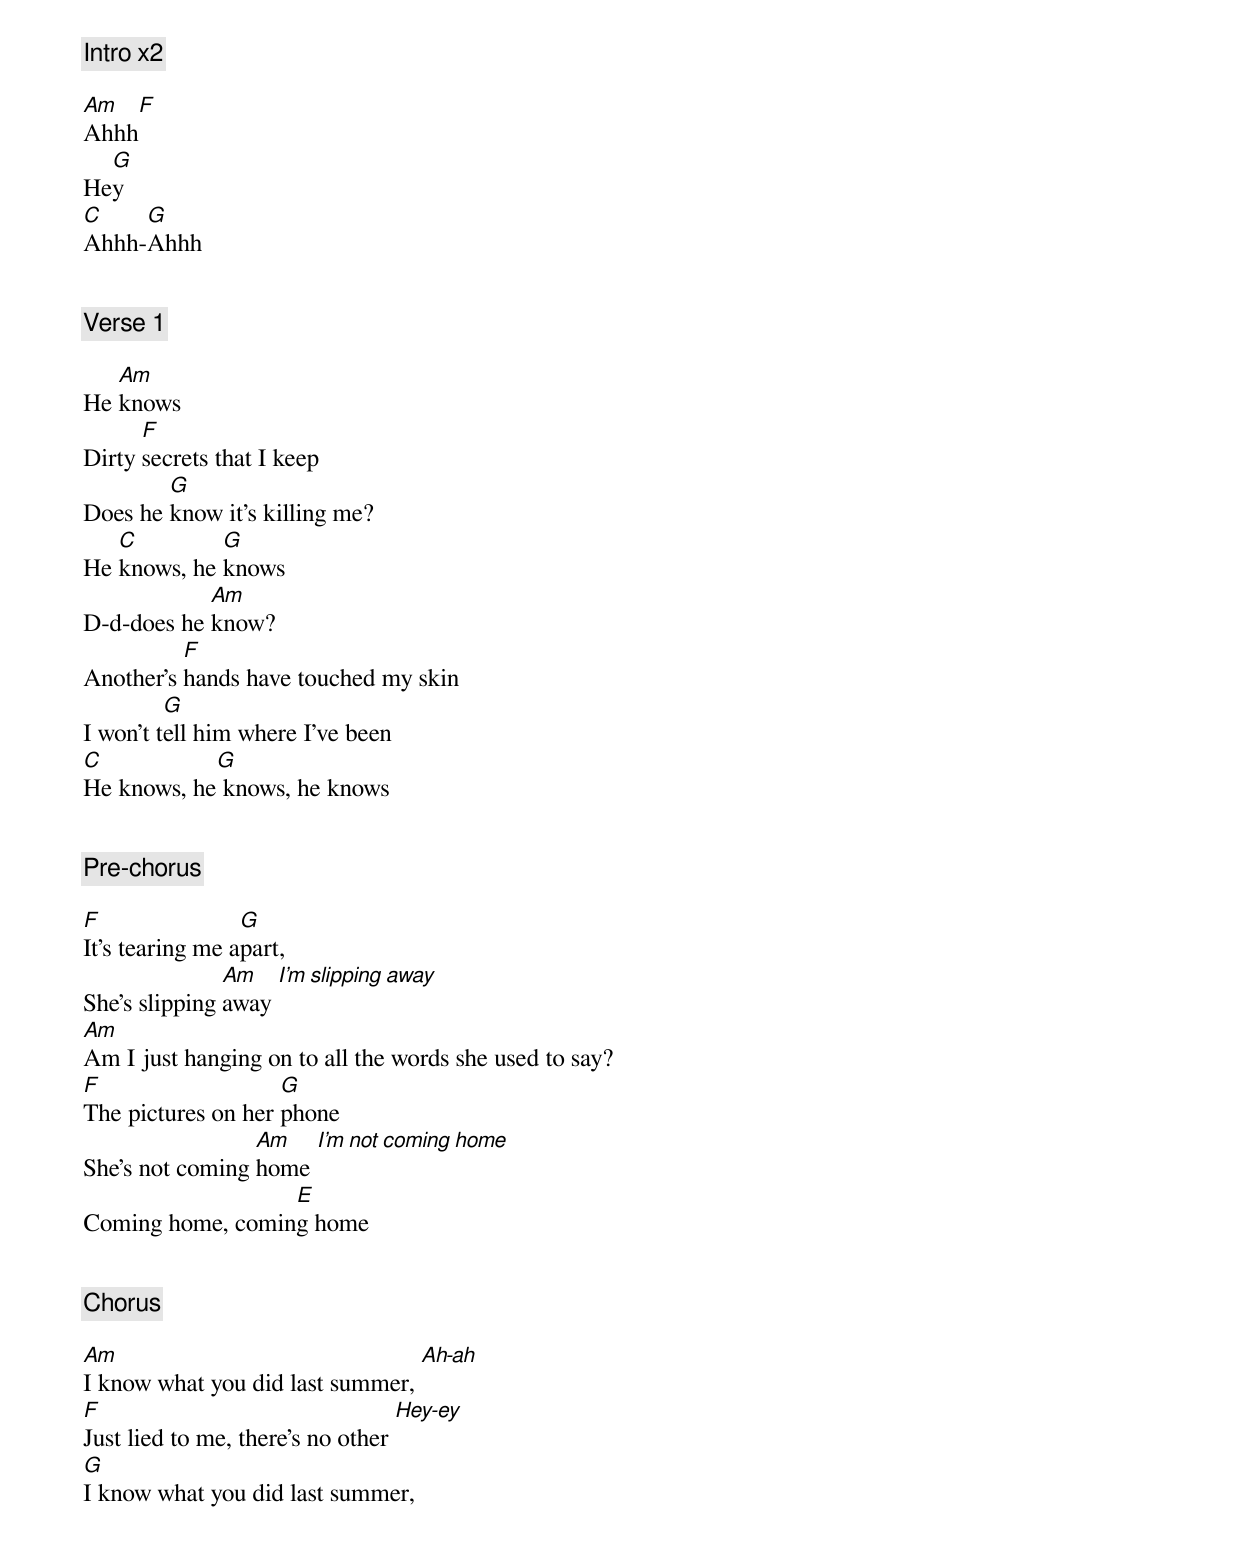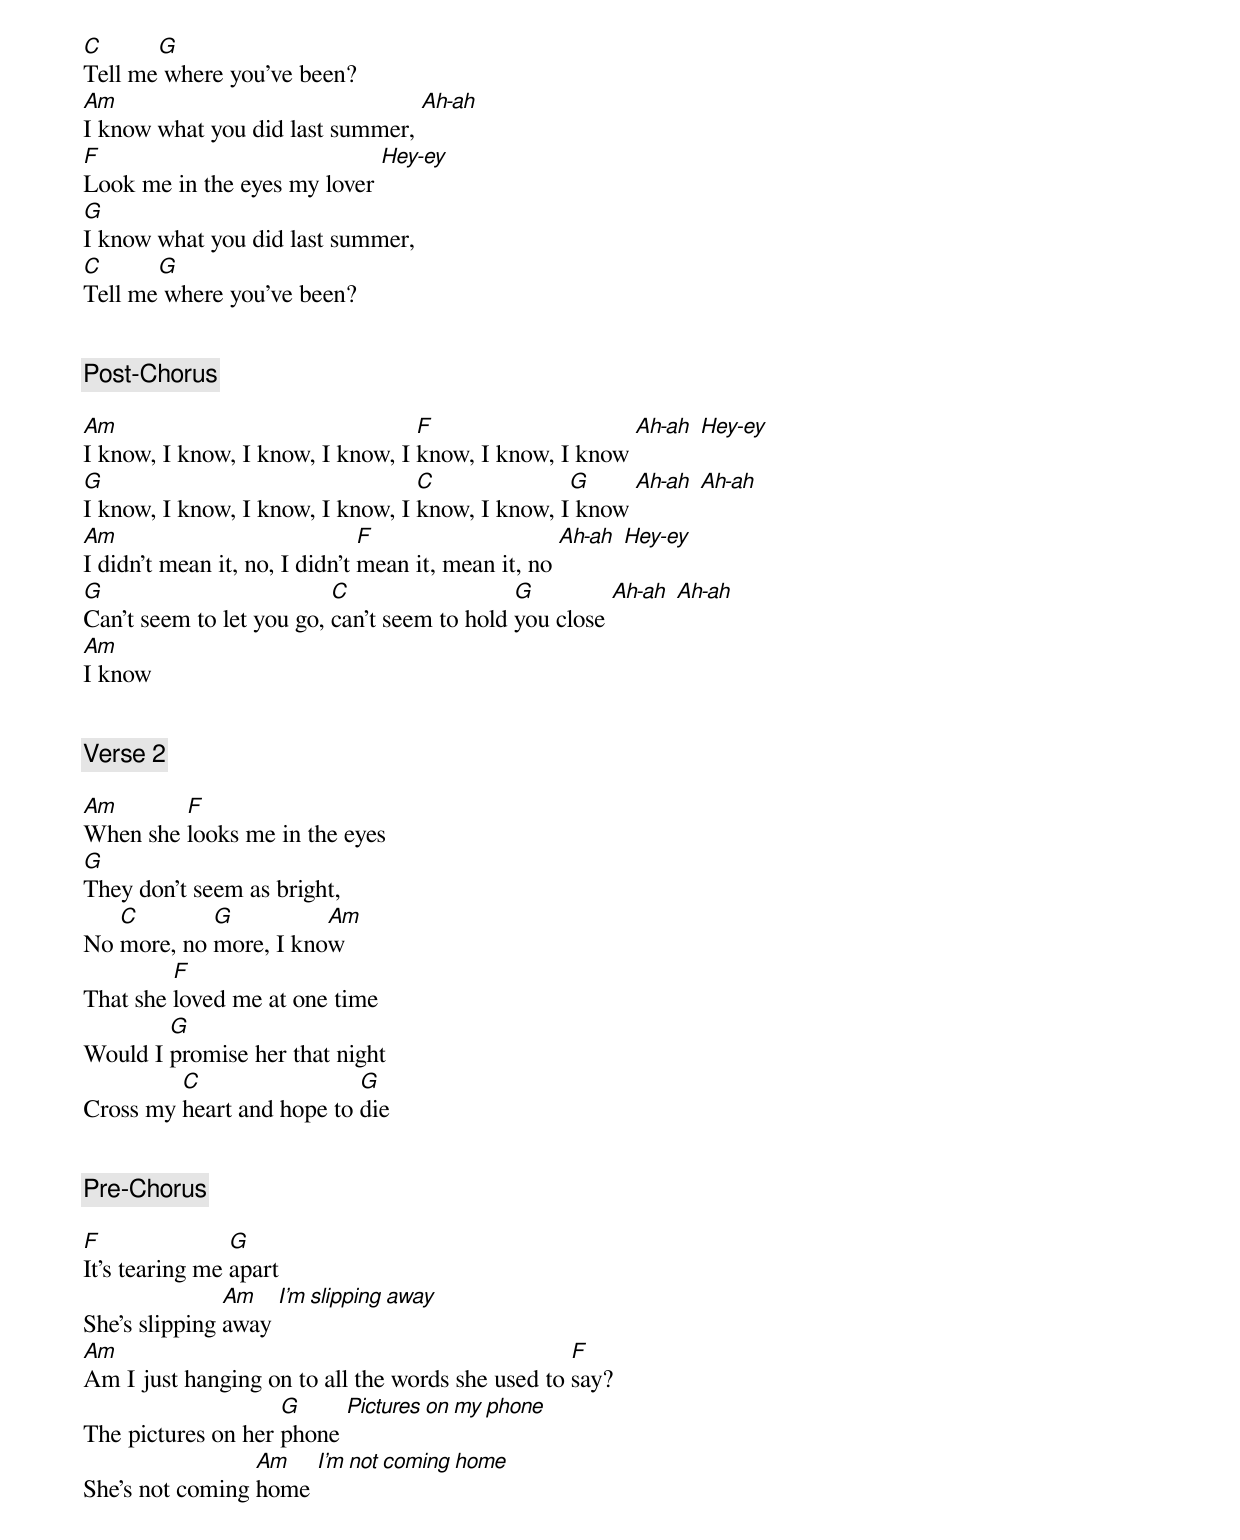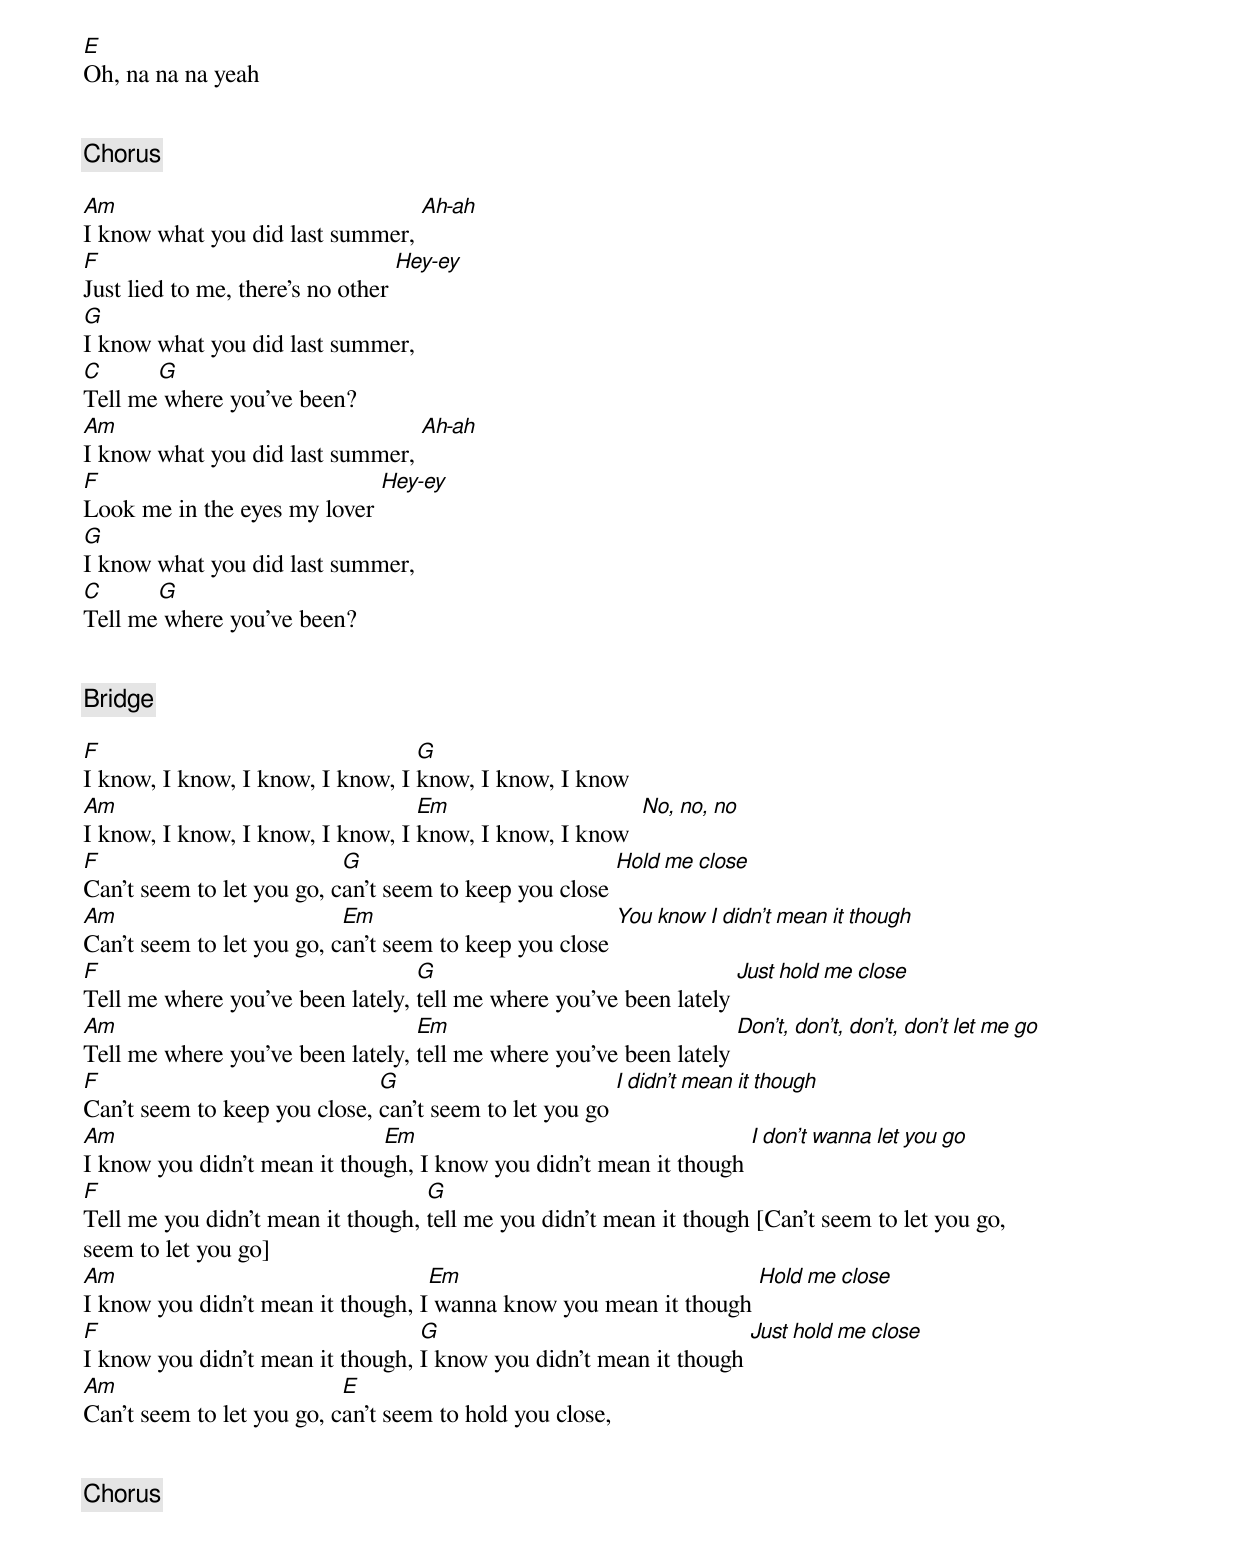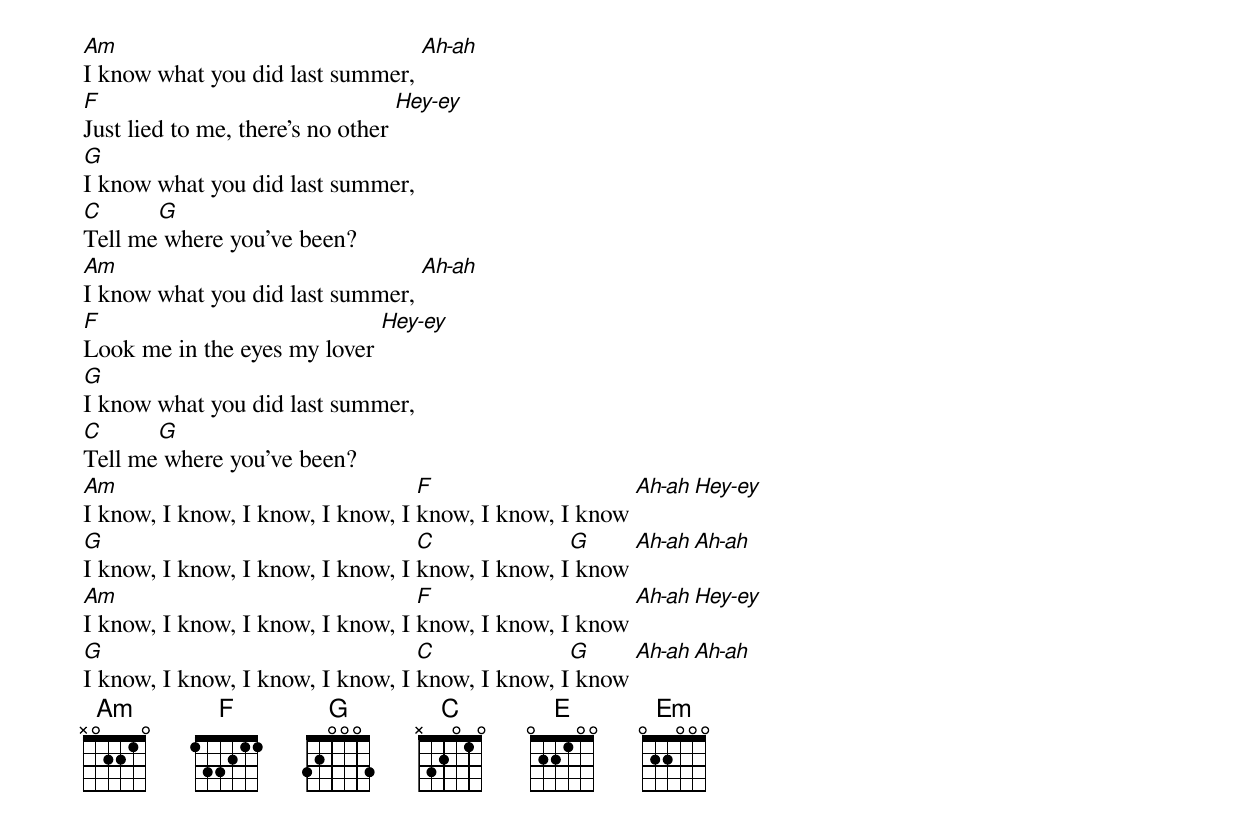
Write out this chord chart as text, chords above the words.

[Intro x2]

Am  F
Ahhh
  G
Hey
C    G
Ahhh-Ahhh


[Verse 1]

   Am
He knows
      F
Dirty secrets that I keep
        G
Does he know it’s killing me?
   C         G
He knows, he knows
            Am
D-d-does he know?
          F
Another’s hands have touched my skin
         G
I won’t tell him where I’ve been
C           G
He knows, he knows, he knows


[Pre-chorus]

F                G
It’s tearing me apart,
               Am
She’s slipping away [I’m slipping away]
Am
Am I just hanging on to all the words she used to say?
F                   G
The pictures on her phone
                 Am
She’s not coming home [I’m not coming home]
                  E
Coming home, coming home


[Chorus]

Am
I know what you did last summer, [Ah-ah]
F
Just lied to me, there’s no other [Hey-ey]
G
I know what you did last summer,
C      G
Tell me where you’ve been?
Am
I know what you did last summer, [Ah-ah]
F
Look me in the eyes my lover [Hey-ey]
G
I know what you did last summer,
C      G
Tell me where you’ve been?


[Post-Chorus]

Am                                F
I know, I know, I know, I know, I know, I know, I know [Ah-ah] [Hey-ey]
G                                 C              G
I know, I know, I know, I know, I know, I know, I know [Ah-ah] [Ah-ah]
Am                             F
I didn’t mean it, no, I didn’t mean it, mean it, no [Ah-ah] [Hey-ey]
G                         C                  G
Can’t seem to let you go, can’t seem to hold you close [Ah-ah] [Ah-ah]
Am
I know


[Verse 2]

Am       F
When she looks me in the eyes
G
They don’t seem as bright,
   C        G          Am
No more, no more, I know
         F
That she loved me at one time
        G
Would I promise her that night
         C                 G
Cross my heart and hope to die


[Pre-Chorus]

F               G
It’s tearing me apart
               Am
She’s slipping away [I’m slipping away]
Am                                                F
Am I just hanging on to all the words she used to say?
                    G
The pictures on her phone [Pictures on my phone]
                 Am
She’s not coming home [I’m not coming home]
E
Oh, na na na yeah


[Chorus]

Am
I know what you did last summer, [Ah-ah]
F
Just lied to me, there’s no other [Hey-ey]
G
I know what you did last summer,
C      G
Tell me where you’ve been?
Am
I know what you did last summer, [Ah-ah]
F
Look me in the eyes my lover [Hey-ey]
G
I know what you did last summer,
C      G
Tell me where you’ve been?


[Bridge]

F                                 G
I know, I know, I know, I know, I know, I know, I know
Am                                Em
I know, I know, I know, I know, I know, I know, I know  [No, no, no]
F                          G
Can’t seem to let you go, can’t seem to keep you close [Hold me close]
Am                         Em
Can’t seem to let you go, can’t seem to keep you close [You know I didn’t mean it though]
F                                 G
Tell me where you’ve been lately, tell me where you’ve been lately [Just hold me close]
Am                                Em
Tell me where you’ve been lately, tell me where you’ve been lately [Don’t, don’t, don’t, don’t let me go]
F                             G
Can’t seem to keep you close, can’t seem to let you go [I didn’t mean it though]
Am                            Em
I know you didn’t mean it though, I know you didn’t mean it though [I don’t wanna let you go]
F                                  G
Tell me you didn’t mean it though, tell me you didn’t mean it though [Can’t seem to let you go,
seem to let you go]
Am                                 Em
I know you didn’t mean it though, I wanna know you mean it though [Hold me close]
F                                 G
I know you didn’t mean it though, I know you didn’t mean it though [Just hold me close]
Am                         E
Can’t seem to let you go, can’t seem to hold you close,


[Chorus]

Am
I know what you did last summer, [Ah-ah]
F
Just lied to me, there’s no other [Hey-ey]
G
I know what you did last summer,
C      G
Tell me where you’ve been?
Am
I know what you did last summer, [Ah-ah]
F
Look me in the eyes my lover [Hey-ey]
G
I know what you did last summer,
C      G
Tell me where you’ve been?
Am                                F
I know, I know, I know, I know, I know, I know, I know [Ah-ah][Hey-ey]
G                                 C              G
I know, I know, I know, I know, I know, I know, I know [Ah-ah][Ah-ah]
Am                                F
I know, I know, I know, I know, I know, I know, I know [Ah-ah][Hey-ey]
G                                 C              G
I know, I know, I know, I know, I know, I know, I know [Ah-ah][Ah-ah]
